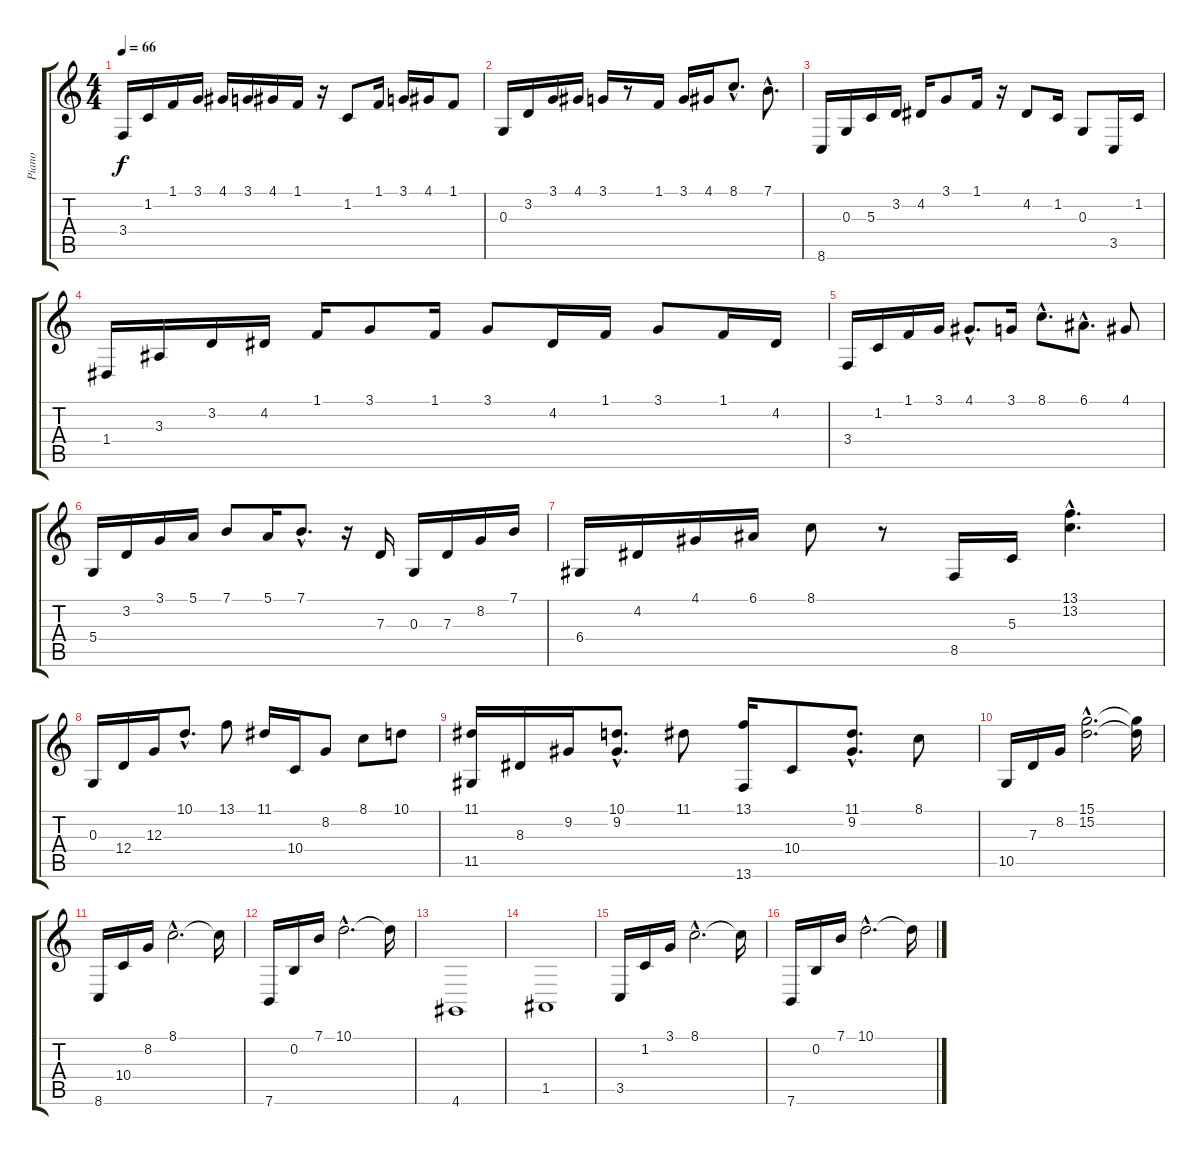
\track ("Piano" "Piano") {instrument acousticgrandpiano}
\staff {score tabs}
\tuning (E4 B3 G3 D3 A2 E2) {hide}
\ts (4 4)
\tempo 66
\clef g2
\ks c
3.4.16{dy f} 1.2.16 1.1.16 3.1.16 4.1.16 3.1.16 4.1.16 1.1.16 r.16 1.2.8 1.1.16 3.1.16 4.1.16 1.1.8 |
0.3.16 3.2.16 3.1.16 4.1.16 3.1.16 r.8 1.1.16 3.1.16 4.1.16 8.1{hac}.8{d} 7.1{hac}.8{d} |
8.6.16 0.3.16 5.3.16 3.2.16 4.2.16 3.1.8 1.1.16 r.16 4.2.8 1.2.16 0.3.8 3.5.16 1.2.16 |
1.4.16 3.3.16 3.2.16 4.2.16 1.1.16 3.1.8 1.1.16 3.1.8 4.2.16 1.1.16 3.1.8 1.1.16 4.2.16 |
3.4.16 1.2.16 1.1.16 3.1.16 4.1{hac}.8{d} 3.1.16 8.1{hac}.8{d} 6.1{hac}.8{d} 4.1.8 |
5.4.16 3.2.16 3.1.16 5.1.16 7.1.8 5.1.16 7.1{hac}.8{d} r.16 7.3.16 0.3.16 7.3.16 8.2.16 7.1.16 |
6.4.16 4.2.16 4.1.16 6.1.16 8.1.8 r.8 8.5.16 5.3.16 (13.1{hac} 13.2{hac}).4{d} |
0.3.16 12.4.16 12.3.16 10.1{hac}.8{d} 13.1.8 11.1.16 10.4.16 8.2.8 8.1.8 10.1.8 |
(11.1 11.5).16 8.3.16 9.2.16 (10.1{hac} 9.2{hac}).8{d} 11.1.8 (13.1 13.6).16 10.4.8 (11.1{hac} 9.2{hac}).8{d} 8.1.8 |
10.5.16 7.3.16 8.2.16 (15.1{hac} 15.2{hac}).2{d} (15.1{t} 15.2{t}).16 |
8.6.16 10.4.16 8.2.16 8.1{hac}.2{d} 8.1{t}.16 |
7.6.16 0.2.16 7.1.16 10.1{hac}.2{d} 10.1{t}.16 |
4.6.1 |
1.5.1 |
3.5.16 1.2.16 3.1.16 8.1{hac}.2{d} 8.1{t}.16 |
7.6.16 0.2.16 7.1.16 10.1{hac}.2{d} 10.1{t}.16
